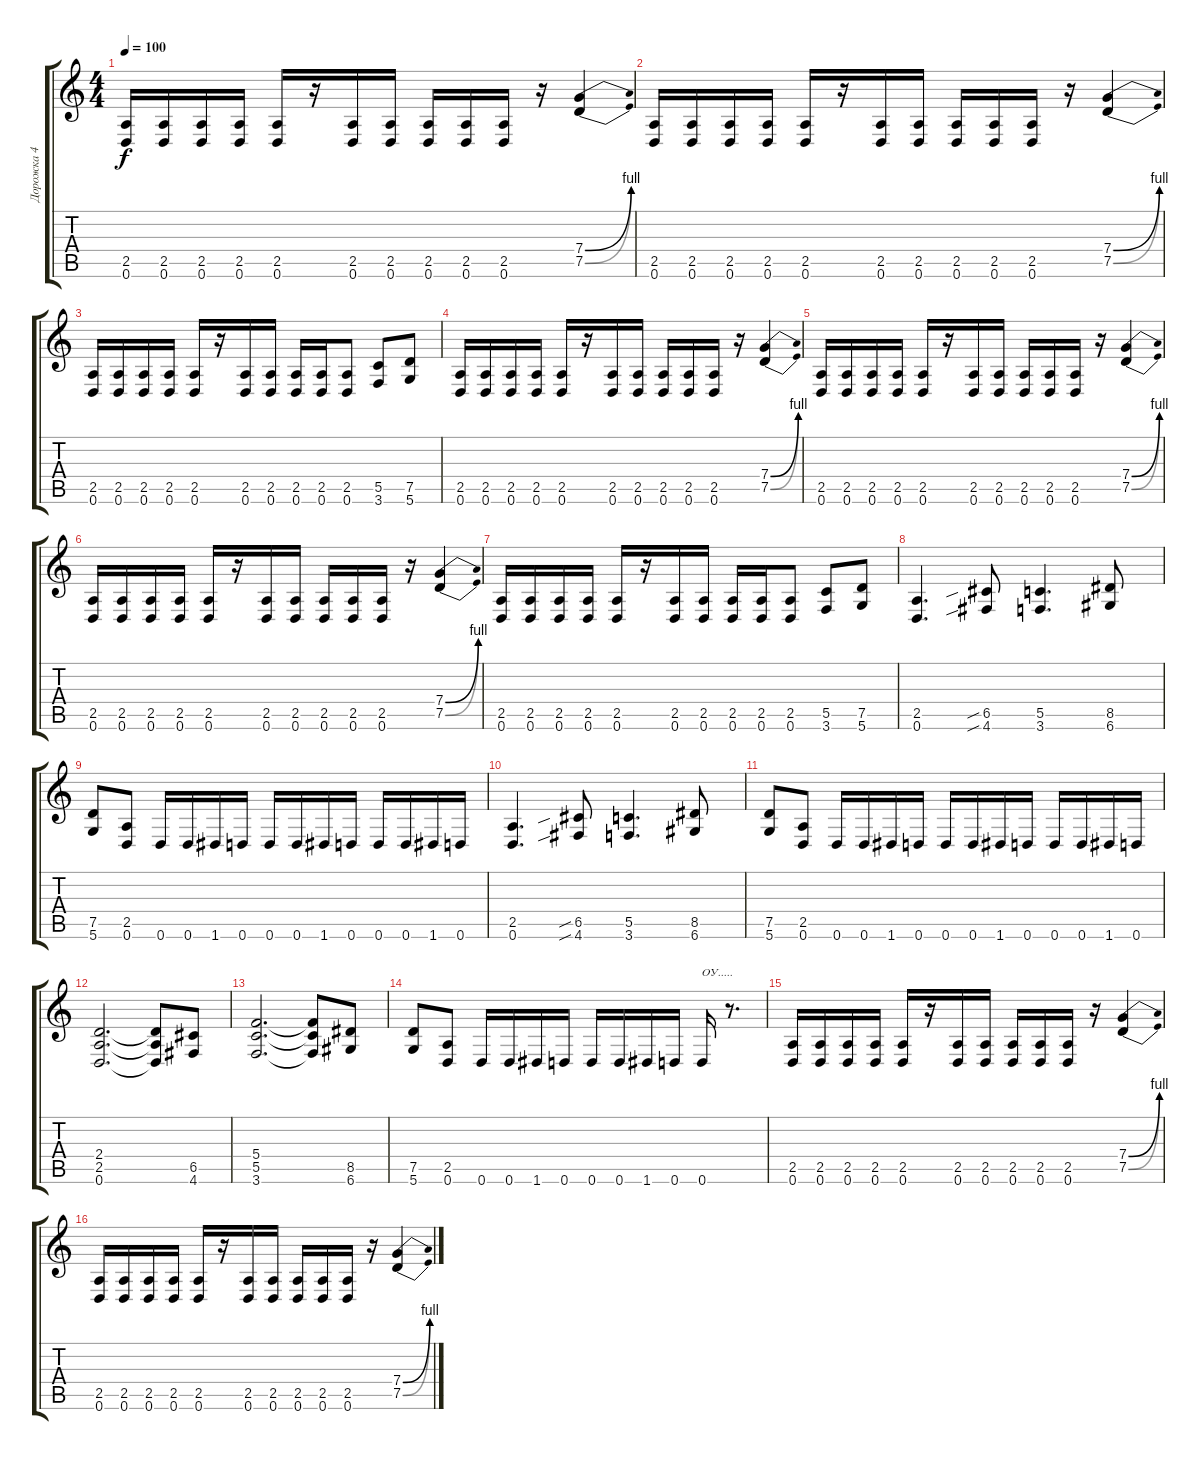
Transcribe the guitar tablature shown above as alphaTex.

\track ("Дорожка 4" "Дорожка 4") {instrument distortionguitar}
\staff {score tabs}
\tuning (D4 A3 F3 C3 G2 D2) {hide}
\ts (4 4)
\tempo 100
\clef g2
\ks c
(2.5 0.6).16{dy f} (2.5 0.6).16 (2.5 0.6).16 (2.5 0.6).16 (2.5 0.6).16 r.16 (2.5 0.6).16 (2.5 0.6).16 (2.5 0.6).16 (2.5 0.6).16 (2.5 0.6).16 r.16 (7.4{be (bend 0 0 60 4)} 7.5{be (bend 0 0 60 4)}).4 |
(2.5 0.6).16 (2.5 0.6).16 (2.5 0.6).16 (2.5 0.6).16 (2.5 0.6).16 r.16 (2.5 0.6).16 (2.5 0.6).16 (2.5 0.6).16 (2.5 0.6).16 (2.5 0.6).16 r.16 (7.4{be (bend 0 0 60 4)} 7.5{be (bend 0 0 60 4)}).4 |
(2.5 0.6).16 (2.5 0.6).16 (2.5 0.6).16 (2.5 0.6).16 (2.5 0.6).16 r.16 (2.5 0.6).16 (2.5 0.6).16 (2.5 0.6).16 (2.5 0.6).16 (2.5 0.6).8 (5.5 3.6).8 (7.5 5.6).8 |
(2.5 0.6).16 (2.5 0.6).16 (2.5 0.6).16 (2.5 0.6).16 (2.5 0.6).16 r.16 (2.5 0.6).16 (2.5 0.6).16 (2.5 0.6).16 (2.5 0.6).16 (2.5 0.6).16 r.16 (7.4{be (bend 0 0 60 4)} 7.5{be (bend 0 0 60 4)}).4 |
(2.5 0.6).16 (2.5 0.6).16 (2.5 0.6).16 (2.5 0.6).16 (2.5 0.6).16 r.16 (2.5 0.6).16 (2.5 0.6).16 (2.5 0.6).16 (2.5 0.6).16 (2.5 0.6).16 r.16 (7.4{be (bend 0 0 60 4)} 7.5{be (bend 0 0 60 4)}).4 |
(2.5 0.6).16 (2.5 0.6).16 (2.5 0.6).16 (2.5 0.6).16 (2.5 0.6).16 r.16 (2.5 0.6).16 (2.5 0.6).16 (2.5 0.6).16 (2.5 0.6).16 (2.5 0.6).16 r.16 (7.4{be (bend 0 0 60 4)} 7.5{be (bend 0 0 60 4)}).4 |
(2.5 0.6).16 (2.5 0.6).16 (2.5 0.6).16 (2.5 0.6).16 (2.5 0.6).16 r.16 (2.5 0.6).16 (2.5 0.6).16 (2.5 0.6).16 (2.5 0.6).16 (2.5 0.6).8 (5.5 3.6).8 (7.5 5.6).8 |
(2.5 0.6).4{d} (6.5{sib} 4.6{sib}).8 (5.5 3.6).4{d} (8.5 6.6).8 |
(7.5 5.6).8 (2.5 0.6).8 0.6.16 0.6.16 1.6.16 0.6.16 0.6.16 0.6.16 1.6.16 0.6.16 0.6.16 0.6.16 1.6.16 0.6.16 |
(2.5 0.6).4{d} (6.5{sib} 4.6{sib}).8 (5.5 3.6).4{d} (8.5 6.6).8 |
(7.5 5.6).8 (2.5 0.6).8 0.6.16 0.6.16 1.6.16 0.6.16 0.6.16 0.6.16 1.6.16 0.6.16 0.6.16 0.6.16 1.6.16 0.6.16 |
(2.4 2.5 0.6).2{d} (2.4{t} 2.5{t} 0.6{t}).8 (6.5 4.6).8 |
(5.4 5.5 3.6).2{d} (5.4{t} 5.5{t} 3.6{t}).8 (8.5 6.6).8 |
(7.5 5.6).8 (2.5 0.6).8 0.6.16 0.6.16 1.6.16 0.6.16 0.6.16 0.6.16 1.6.16 0.6.16 0.6.16{txt "ОУ....."} r.8{d} |
(2.5 0.6).16 (2.5 0.6).16 (2.5 0.6).16 (2.5 0.6).16 (2.5 0.6).16 r.16 (2.5 0.6).16 (2.5 0.6).16 (2.5 0.6).16 (2.5 0.6).16 (2.5 0.6).16 r.16 (7.4{be (bend 0 0 60 4)} 7.5{be (bend 0 0 60 4)}).4 |
(2.5 0.6).16 (2.5 0.6).16 (2.5 0.6).16 (2.5 0.6).16 (2.5 0.6).16 r.16 (2.5 0.6).16 (2.5 0.6).16 (2.5 0.6).16 (2.5 0.6).16 (2.5 0.6).16 r.16 (7.4{be (bend 0 0 60 4)} 7.5{be (bend 0 0 60 4)}).4
